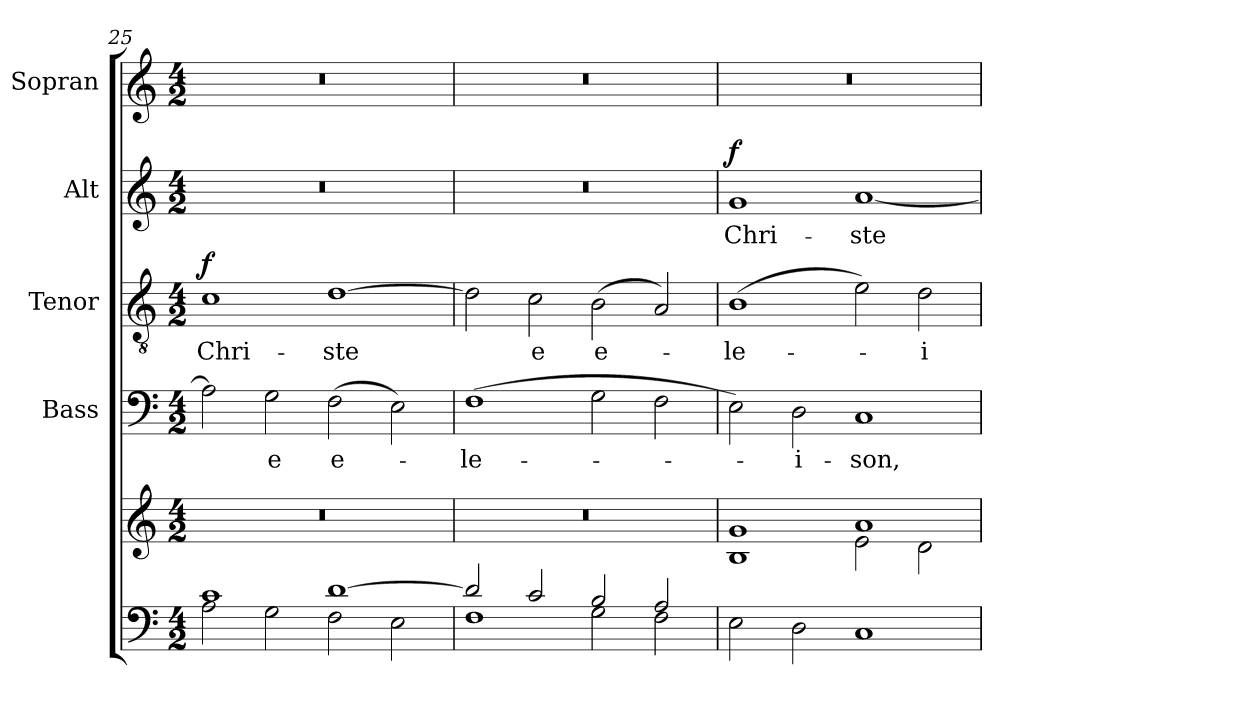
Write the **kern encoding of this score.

**kern	**kern	**kern	**text	**kern	**text	**dynam	**kern	**text	**dynam	**kern
*part5	*part5	*part4	*part4	*part3	*part3	*part3	*part2	*part2	*part2	*part1
*staff6	*staff5	*staff4	*staff4	*staff3	*staff3	*staff3	*staff2	*staff2	*staff2	*staff1
*	*	*I"Bass	*	*I"Tenor	*	*	*I"Alt	*	*	*I"Sopran
*	*	*I'B.	*	*I'T.	*	*	*I'A.	*	*	*I'S.
*clefF4	*clefG2	*clefF4	*	*clefGv2	*	*	*clefG2	*	*	*clefG2
*k[]	*k[]	*k[]	*	*k[]	*	*	*k[]	*	*	*k[]
*C:	*C:	*C:	*	*C:	*	*	*C:	*	*	*C:
*M4/2	*M4/2	*M4/2	*	*M4/2	*	*	*M4/2	*	*	*M4/2
=25	=25	=25	=25	=25	=25	=25	=25	=25	=25	=25
*^	*	*	*	*	*	*	*	*	*	*
!	!	!	!	!	!	!LO:LY:b	!LO:DY:a	!	!	!	!
1c	2A\	0r	2A\]	.	1c	Chri-	f	0r	.	.	0r
!	!	!	!	!LO:LY:b	!	!	!	!	!	!	!
.	2G\	.	2G\	e	.	.	.	.	.	.	.
!	!	!	!	!LO:LY:b	!	!LO:LY:b	!	!	!	!	!
[>1d	2F\	.	(>2F\	e-	[1d	-ste	.	.	.	.	.
.	2E\	.	2E\)	.	.	.	.	.	.	.	.
=26	=26	=26	=26	=26	=26	=26	=26	=26	=26	=26	=26
!	!	!	!	!LO:LY:b	!	!	!	!	!	!	!
2d/]	1F	0r	(>1F	-le-	2d\]	.	.	0r	.	.	0r
!	!	!	!	!	!	!LO:LY:b	!	!	!	!	!
2c/	.	.	.	.	2c\	e	.	.	.	.	.
!	!	!	!	!	!	!LO:LY:b	!	!	!	!	!
2B/	2G\	.	2G\	.	(>2B\	e-	.	.	.	.	.
2A/	2F\	.	2F\	.	2A/)	.	.	.	.	.	.
=27	=27	=27	=27	=27	=27	=27	=27	=27	=27	=27	=27
*	*	*^	*	*	*	*	*	*	*	*	*
!	!	!	!	!	!	!	!LO:LY:b	!	!	!LO:LY:b	!LO:DY:a	!
*v	*v	*	*	*	*	*	*	*	*	*	*	*
2E\	1g	1B	2E\)	.	(>1B	-le-	.	1g	Chri-	f	0r
!	!	!	!	!LO:LY:b	!	!	!	!	!	!	!
2D\	.	.	2D\	-i-	.	.	.	.	.	.	.
!	!	!	!	!LO:LY:b	!	!	!	!	!LO:LY:b	!	!
1C	1a	2e\	1C	-son,	2e\)	.	.	[1a	-ste	.	.
!	!	!	!	!	!	!LO:LY:b	!	!	!	!	!
.	.	2d\	.	.	2d\	-i-	.	.	.	.	.
*	*v	*v	*	*	*	*	*	*	*	*	*
=	=	=	=	=	=	=	=	=	=	=
*-	*-	*-	*-	*-	*-	*-	*-	*-	*-	*-
